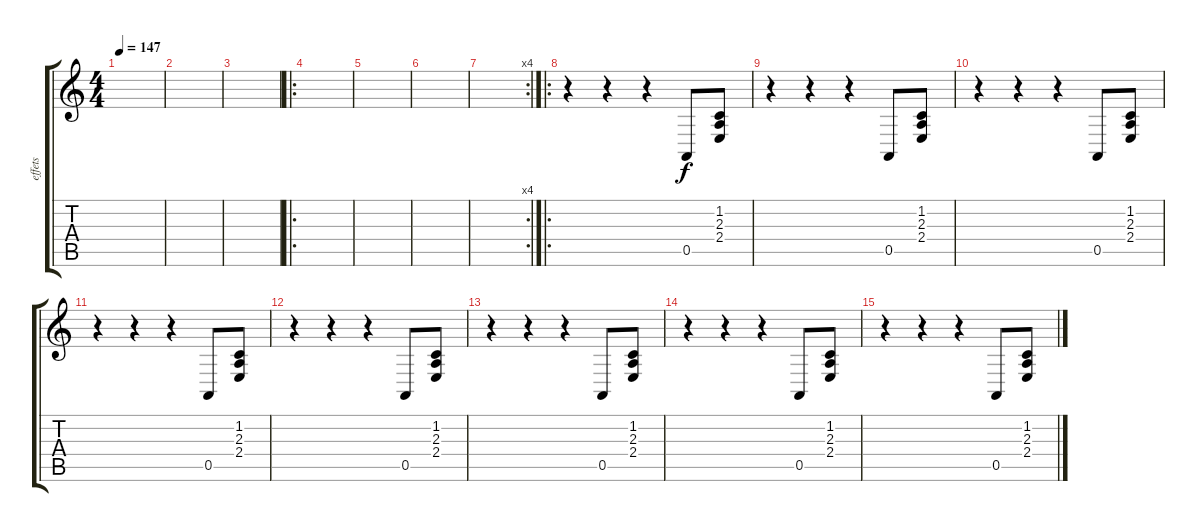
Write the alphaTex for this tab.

\track ("effets" "effets") {instrument xylophone}
\staff {score tabs}
\tuning (E4 B3 G3 D3 A2 E2) {hide}
\ts (4 4)
\tempo 147
\clef g2
\ks c
|
|
|
\ro
|
|
|
\rc 4
|
\ro
r.4 r.4 r.4 0.5.8 (1.2 2.3 2.4).8 |
r.4 r.4 r.4 0.5.8 (1.2 2.3 2.4).8 |
r.4 r.4 r.4 0.5.8 (1.2 2.3 2.4).8 |
r.4 r.4 r.4 0.5.8 (1.2 2.3 2.4).8 |
r.4 r.4 r.4 0.5.8 (1.2 2.3 2.4).8 |
r.4 r.4 r.4 0.5.8 (1.2 2.3 2.4).8 |
r.4 r.4 r.4 0.5.8 (1.2 2.3 2.4).8 |
r.4 r.4 r.4 0.5.8 (1.2 2.3 2.4).8
